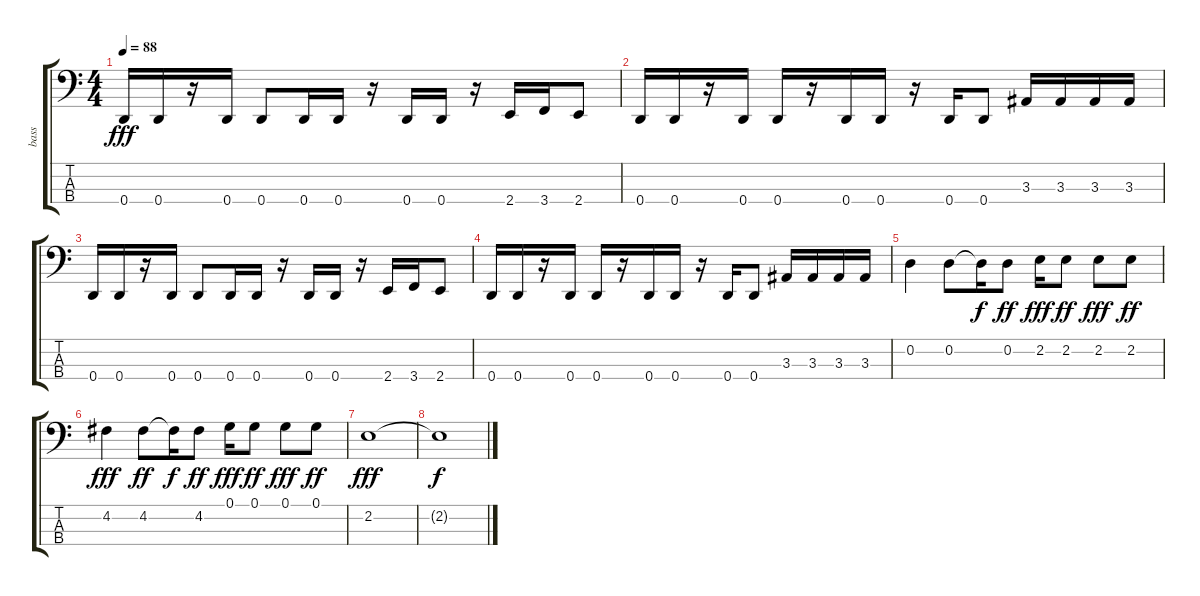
\track ("bass" "bass") {instrument electricbassfinger}
\staff {score tabs}
\tuning (G2 D2 G1 D1) {hide}
\ts (4 4)
\tempo 88
\clef f4
\ks c
0.4.16{dy fff} 0.4.16 r.16 0.4.16 0.4.8 0.4.16 0.4.16 r.16 0.4.16 0.4.16 r.16 2.4.16 3.4.16 2.4.8 |
0.4.16 0.4.16 r.16 0.4.16 0.4.16 r.16 0.4.16 0.4.16 r.16 0.4.16 0.4.8 3.3.16 3.3.16 3.3.16 3.3.16 |
0.4.16 0.4.16 r.16 0.4.16 0.4.8 0.4.16 0.4.16 r.16 0.4.16 0.4.16 r.16 2.4.16 3.4.16 2.4.8 |
0.4.16 0.4.16 r.16 0.4.16 0.4.16 r.16 0.4.16 0.4.16 r.16 0.4.16 0.4.8 3.3.16 3.3.16 3.3.16 3.3.16 |
0.2.4 0.2.8 0.2{t}.16{dy f} 0.2.8{dy ff} 2.2.16{dy fff} 2.2.8{dy ff} 2.2.8{dy fff} 2.2.8{dy ff} |
4.2.4{dy fff} 4.2.8{dy ff} 4.2{t}.16{dy f} 4.2.8{dy ff} 0.1.16{dy fff} 0.1.8{dy ff} 0.1.8{dy fff} 0.1.8{dy ff} |
2.2.1{dy fff} |
2.2{t}.1{dy f}
